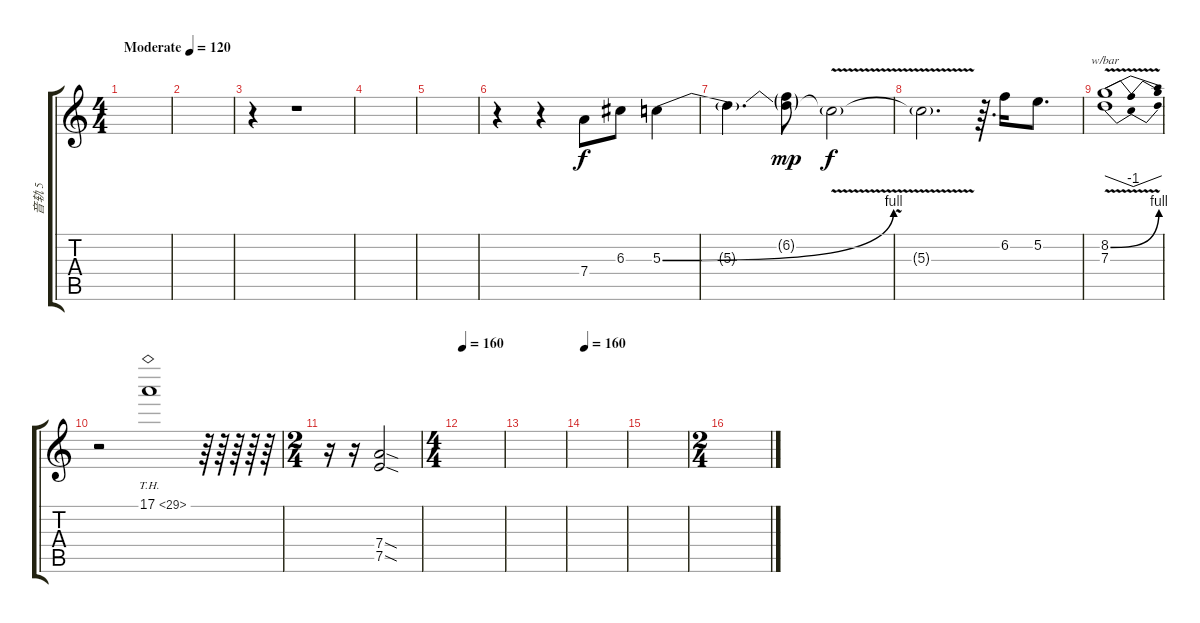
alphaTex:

\track ("音轨 5" "音轨 5") {instrument acousticguitarsteel}
\staff {score tabs}
\tuning (E4 B3 G3 D3 A2 E2) {hide}
\ts (4 4)
\tempo (120 "Moderate")
\clef g2
\ks c
|
|
r.4 r.1 |
|
|
r.4 r.4 7.4.8 6.3.8 5.3{be (bend 0 0 60 4)}.4 |
5.3{t}.4{d} (6.2{g} 5.3{t}).8{dy mp} 5.3{v t}.2{txt "" dy f} |
5.3{t}.2{d} r.64{d} 6.2.16 5.2.8{d} |
(8.2{be (bend 0 0 60 4)} 7.3{v}).1{tbe (dip default 0 0 30 -4 60 0)} |
r.2 17.1{th 12}.1 r.64 r.64 r.64 r.64 r.64 |
\ts (2 4)
r.16 r.16 (7.4{sod} 7.5{sod}).2 |
\ts (4 4)
\tempo 160
|
|
\tempo 160
|
|
\ts (2 4)
